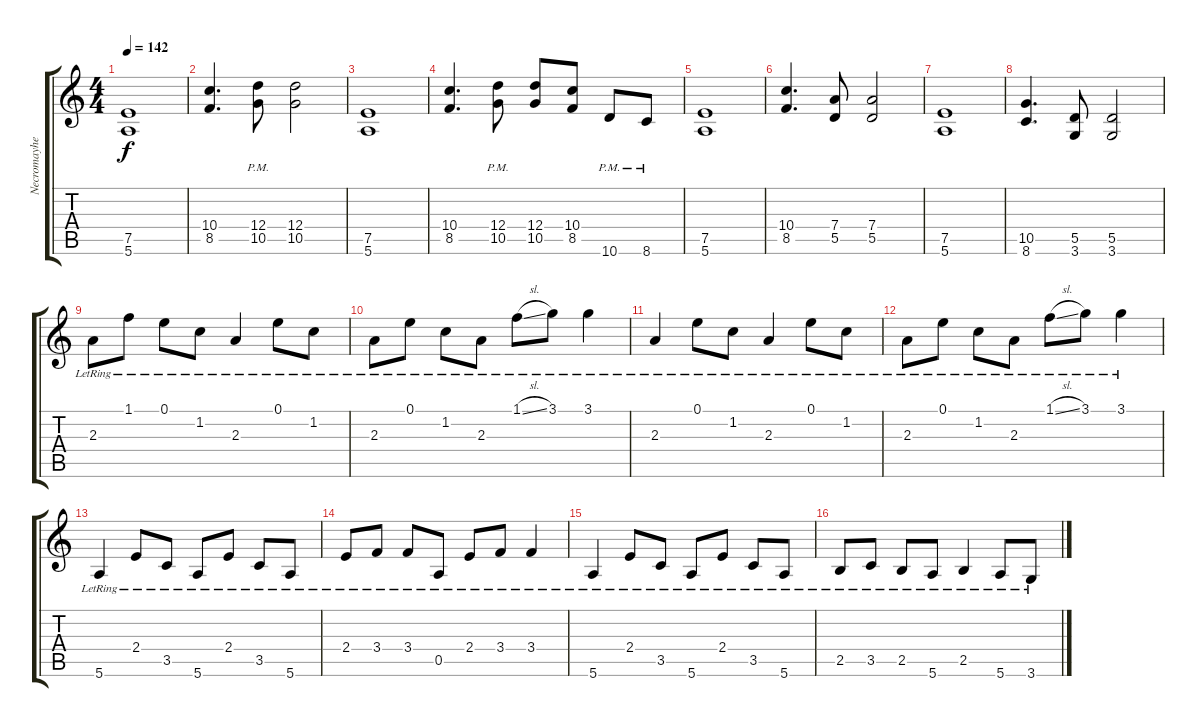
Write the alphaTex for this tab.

\track ("Necromayhem" "Necromayhe") {instrument distortionguitar}
\staff {score tabs}
\tuning (E4 B3 G3 D3 A2 E2) {hide}
\ts (4 4)
\tempo 142
\clef g2
\ks c
(7.5 5.6).1{dy f} |
(10.4 8.5).4{d} (12.4 10.5{pm}).8 (12.4 10.5).2 |
(7.5 5.6).1 |
(10.4 8.5).4{d} (12.4 10.5{pm}).8 (12.4 10.5).8 (10.4 8.5).8 10.6{pm}.8 8.6{pm}.8 |
(7.5 5.6).1 |
(10.4 8.5).4{d} (7.4 5.5).8 (7.4 5.5).2 |
(7.5 5.6).1 |
(10.5 8.6).4{d} (5.5 3.6).8 (5.5 3.6).2 |
2.3{lr}.8{instrument electricguitarclean} 1.1{lr}.8 0.1{lr}.8 1.2{lr}.8 2.3{lr}.4 0.1{lr}.8 1.2{lr}.8 |
2.3{lr}.8 0.1{lr}.8 1.2{lr}.8 2.3{lr}.8 1.1{sl lr}.8 3.1{lr}.8 3.1{lr}.4 |
2.3{lr}.4 0.1{lr}.8 1.2{lr}.8 2.3{lr}.4 0.1{lr}.8 1.2{lr}.8 |
2.3{lr}.8 0.1{lr}.8 1.2{lr}.8 2.3{lr}.8 1.1{sl lr}.8 3.1{lr}.8 3.1{lr}.4 |
5.6{lr}.4 2.4{lr}.8 3.5{lr}.8 5.6{lr}.8 2.4{lr}.8 3.5{lr}.8 5.6{lr}.8 |
2.4{lr}.8 3.4{lr}.8 3.4{lr}.8 0.5{lr}.8 2.4{lr}.8 3.4{lr}.8 3.4{lr}.4 |
5.6{lr}.4 2.4{lr}.8 3.5{lr}.8 5.6{lr}.8 2.4{lr}.8 3.5{lr}.8 5.6{lr}.8 |
2.5{lr}.8 3.5{lr}.8 2.5{lr}.8 5.6{lr}.8 2.5{lr}.4 5.6{lr}.8 3.6{lr}.8
